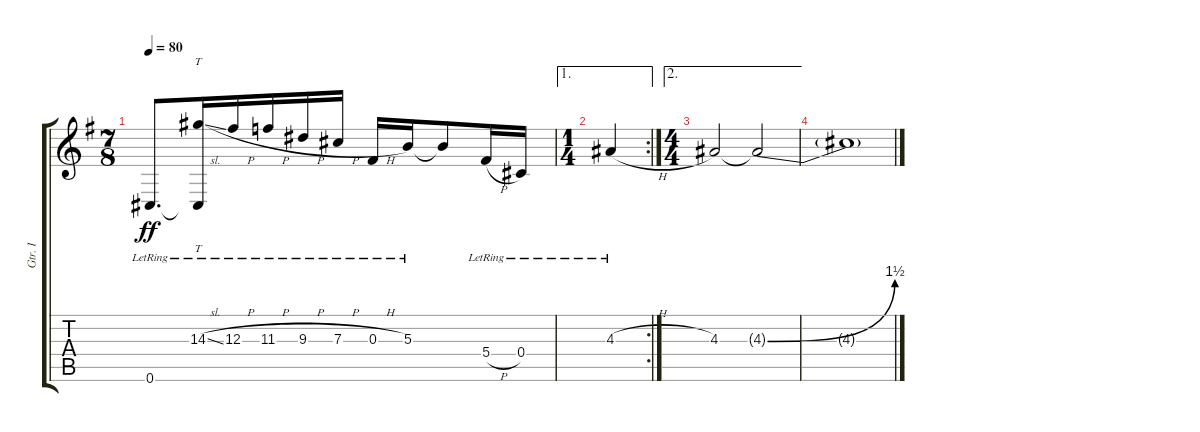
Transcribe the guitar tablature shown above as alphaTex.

\track ("Gtr. I" "Gtr. I") {instrument overdrivenguitar}
\staff {score tabs}
\tuning (Eb4 Bb3 Gb3 Db3 Ab2 Db2) {hide}
\ts (7 8)
\tempo 80
\clef g2
\ks g
0.6{lr}.8{d dy ff} (14.3{sl lr} 0.6{t}).16{tt} 12.3{h lr}.16 11.3{h lr}.16 9.3{h lr}.16 7.3{h lr}.16 0.3{h lr}.16 5.3{lr}.16 5.3{t}.8 5.4{h lr}.16 0.4{lr}.16 |
\ae 1
\rc 2
\ts (1 4)
4.3{h lr}.4 |
\ae 2
\ts (4 4)
4.3.2 4.3{be (bend 0 0 60 6) t}.2 |
4.3{t}.1
